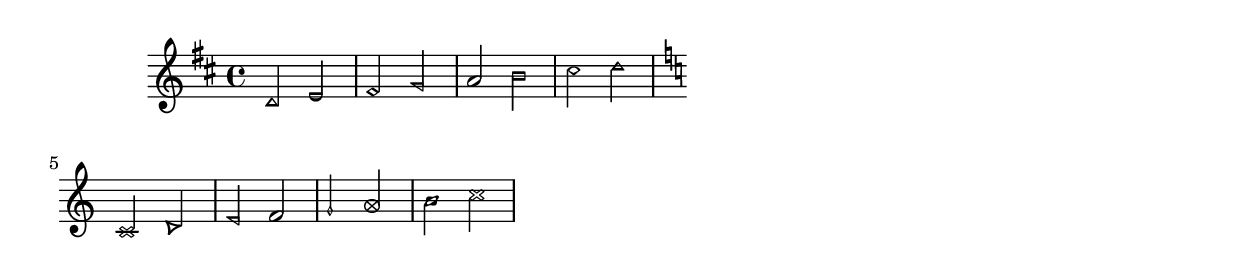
%% Do not edit this file; it is auto-generated from LSR http://lsr.dsi.unimi.it
%% This file is in the public domain.
\version "2.13.0"

\header {
  lsrtags = "pitches, editorial-annotations"

  doctitlees = "Aplicar estilos de cabeza según la nota de la escala"
  texidoces = "
La propiedad @code{shapeNoteStyles} se puede usar para definir varios
estilos de cabezas de nota para cada grado de la escala (según esté
establecido por la armadura o por la propiedad \"tonic\").  Esta
propiedad requiere un conjunto de símbolos, que pueden ser puramente
arbitrarios (se permiten expresiones geométricas como @code{triangle},
triángulo, @code{cross}, aspas, y @code{xcircle}, círculo con aspas) o
basados en una antigua tradición americana de grabado (ciertos nombres
de nota latinos trambién se permiten).

Dicho esto, para imitar antiguos cancioneros americanos, existen varios
estilos predefinidos de cabezas de nota disponibles a través de
instrucciones de abreviatura como @code{\\aikenHeads} o
@code{\\sacredHarpHeads}.

Este ejemplo muestra distintas formas de obtener cabezas de notas con forma,
y muestra la capacidad de transportar una melodía sin perder la
correspondencia entre las funciones armónicas y los estilos de cabezas de
nota.

"

  doctitlede = "Notenkopfstile besierend auf der Tonleiterstufe erstellen"
  texidocde = "
Die @code{shapeNoteStyles}-(NotenFormenStile)-Eigenschaft kann benutzt
werden, um verschiedene Notenstile für jeden Schritt der Tonleiter
zudefinieren (vorgegeben von der Tonart oder der @q{tonic}
(Tonika)-Eigneschaft.  Diese Eigenschaft braucht eine Anzahl von Symbolen,
welche beliebig sein können (geometrische Ausdrücke wie @code{triangle}
(Dreieck), @code{cross} (Kreuz) und @code{xcircle} (X-Kreis) sind erlaubt)
oder basierend auf einer alten amerikanischen Notensatztradition (einige
lateinische Notenbezeichnungen sind auch erlaubt).

Um alte amerikanische Liederbücher zu imitieren, gibt es einige
vordefinierte Notenstile wie etwa @code{\\aikenHeads} (im Stil von Aiken)
oder @code{\\sacredHarpHeads} (im Stil der Sacred Harp-Tradition).

Dieses Beispiel zeigt, wie man unterschiedlich geformte Noten erhält und
eine Melodie transponieren kann, ohne dass das Verhältnis zwischen den
harmonischen Funktionen und dem Notenstil verloren geht.

"

  texidoc = "
The @code{shapeNoteStyles} property can be used to define various note
head styles for each step of the scale (as set by the key signature or
the \"tonic\" property). This property requires a set of symbols, which
can be purely arbitrary (geometrical expressions such as
@code{triangle}, @code{cross}, and @code{xcircle} are allowed) or based
on old American engraving tradition (some latin note names are also
allowed).

That said, to imitate old American song books, there are several
predefined note head styles available through shortcut commands such as
@code{\\aikenHeads} or @code{\\sacredHarpHeads}.

This example shows different ways to obtain shape note heads, and
demonstrates the ability to transpose a melody without losing the
correspondence between harmonic functions and note head styles. 

"
  doctitle = "Applying note head styles depending on the step of the scale"
} % begin verbatim

fragment = {
  \key c \major
  c2 d
  e2 f
  g2 a
  b2 c
}

\score {
  \new Staff {
    \transpose c d 
    \relative c' {
      \set shapeNoteStyles = #'#(do re mi fa
                                 #f la ti)
      \fragment
    }

    \break

    \relative c' {
      \set shapeNoteStyles  = #'#(cross triangle fa #f
                                  mensural xcircle diamond)
      \fragment
    }
  }
  \layout { ragged-right = ##t }
}
